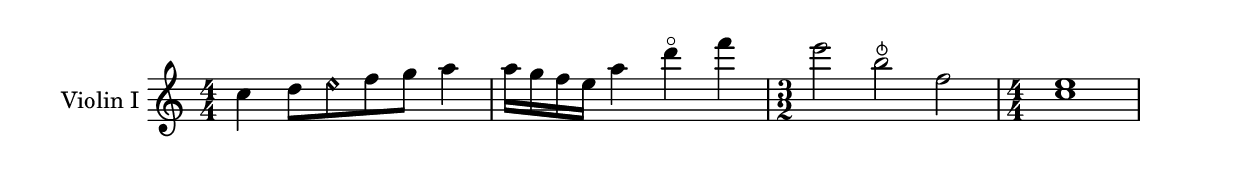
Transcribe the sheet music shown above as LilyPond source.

\version "2.20.0"

\language "english"

  \new Staff \with {instrumentName = "Violin I"} \relative c'' {
    \numericTimeSignature \time 4/4
    c4 d8[e\harmonic f g] a4 | %m1
    a16 g f e a4 d\flageolet f | %m2
    \time 3/2
    e2 b\snappizzicato f | %m3
    \numericTimeSignature \time 4/4
    <c e>1 | %m4
  }